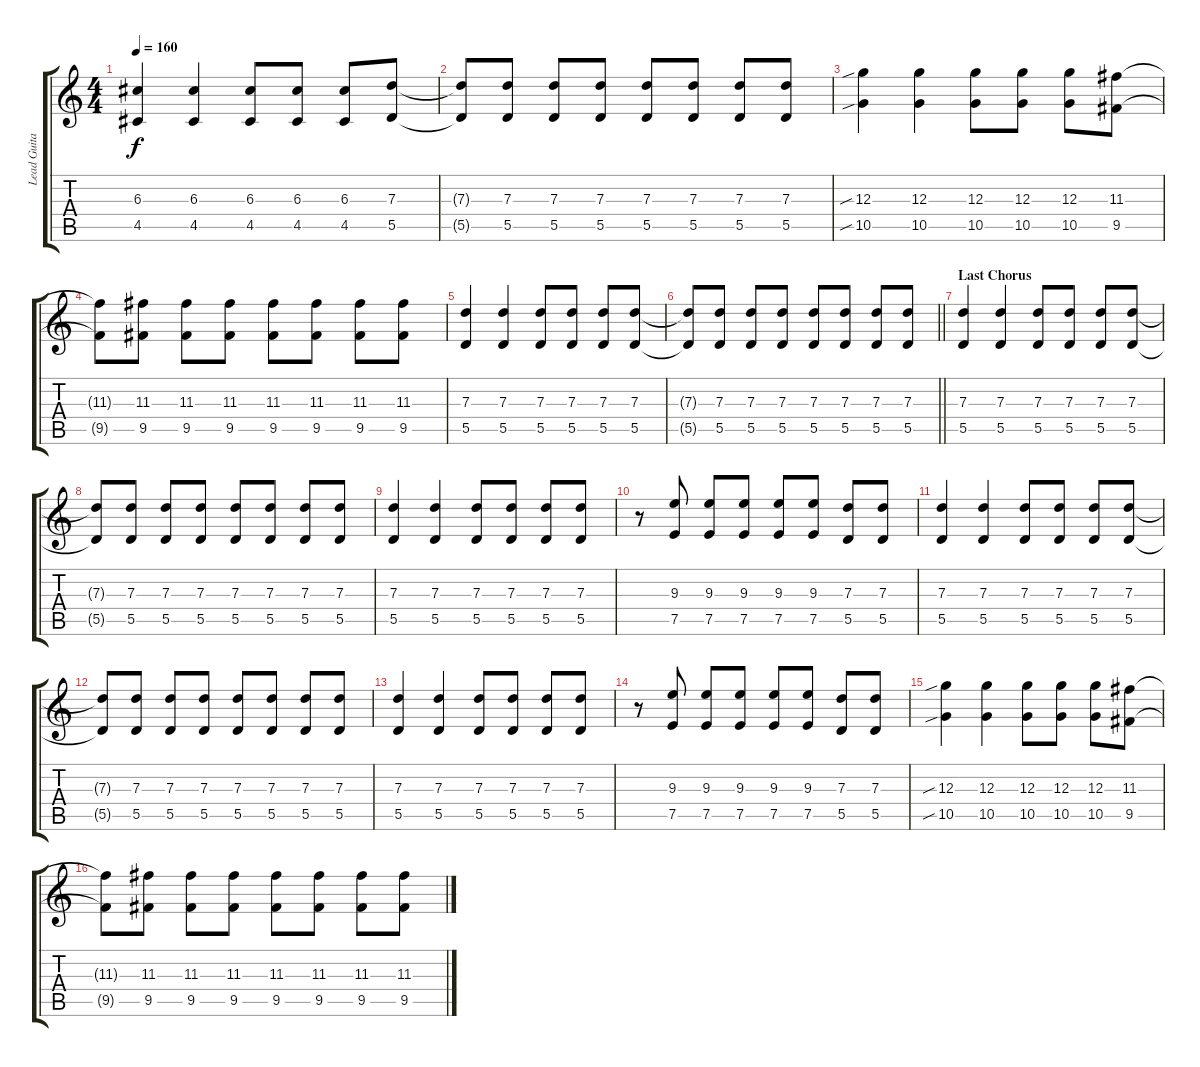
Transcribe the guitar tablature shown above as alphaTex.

\track ("Lead Guitar" "Lead Guita") {instrument distortionguitar}
\staff {score tabs}
\tuning (E4 B3 G3 D3 A2 E2) {hide}
\ts (4 4)
\tempo 160
\clef g2
\ks c
(6.3 4.5).4{dy f} (6.3 4.5).4 (6.3 4.5).8 (6.3 4.5).8 (6.3 4.5).8 (7.3 5.5).8 |
(7.3{t} 5.5{t}).8 (7.3 5.5).8 (7.3 5.5).8 (7.3 5.5).8 (7.3 5.5).8 (7.3 5.5).8 (7.3 5.5).8 (7.3 5.5).8 |
(12.3{sib} 10.5{sib}).4 (12.3 10.5).4 (12.3 10.5).8 (12.3 10.5).8 (12.3 10.5).8 (11.3 9.5).8 |
(11.3{t} 9.5{t}).8 (11.3 9.5).8 (11.3 9.5).8 (11.3 9.5).8 (11.3 9.5).8 (11.3 9.5).8 (11.3 9.5).8 (11.3 9.5).8 |
(7.3 5.5).4 (7.3 5.5).4 (7.3 5.5).8 (7.3 5.5).8 (7.3 5.5).8 (7.3 5.5).8 |
\barLineRight lightlight
(7.3{t} 5.5{t}).8 (7.3 5.5).8 (7.3 5.5).8 (7.3 5.5).8 (7.3 5.5).8 (7.3 5.5).8 (7.3 5.5).8 (7.3 5.5).8 |
\section ("" "Last Chorus")
(7.3 5.5).4 (7.3 5.5).4 (7.3 5.5).8 (7.3 5.5).8 (7.3 5.5).8 (7.3 5.5).8 |
(7.3{t} 5.5{t}).8 (7.3 5.5).8 (7.3 5.5).8 (7.3 5.5).8 (7.3 5.5).8 (7.3 5.5).8 (7.3 5.5).8 (7.3 5.5).8 |
(7.3 5.5).4 (7.3 5.5).4 (7.3 5.5).8 (7.3 5.5).8 (7.3 5.5).8 (7.3 5.5).8 |
r.8 (9.3 7.5).8 (9.3 7.5).8 (9.3 7.5).8 (9.3 7.5).8 (9.3 7.5).8 (7.3 5.5).8 (7.3 5.5).8 |
(7.3 5.5).4 (7.3 5.5).4 (7.3 5.5).8 (7.3 5.5).8 (7.3 5.5).8 (7.3 5.5).8 |
(7.3{t} 5.5{t}).8 (7.3 5.5).8 (7.3 5.5).8 (7.3 5.5).8 (7.3 5.5).8 (7.3 5.5).8 (7.3 5.5).8 (7.3 5.5).8 |
(7.3 5.5).4 (7.3 5.5).4 (7.3 5.5).8 (7.3 5.5).8 (7.3 5.5).8 (7.3 5.5).8 |
r.8 (9.3 7.5).8 (9.3 7.5).8 (9.3 7.5).8 (9.3 7.5).8 (9.3 7.5).8 (7.3 5.5).8 (7.3 5.5).8 |
(12.3{sib} 10.5{sib}).4 (12.3 10.5).4 (12.3 10.5).8 (12.3 10.5).8 (12.3 10.5).8 (11.3 9.5).8 |
(11.3{t} 9.5{t}).8 (11.3 9.5).8 (11.3 9.5).8 (11.3 9.5).8 (11.3 9.5).8 (11.3 9.5).8 (11.3 9.5).8 (11.3 9.5).8
